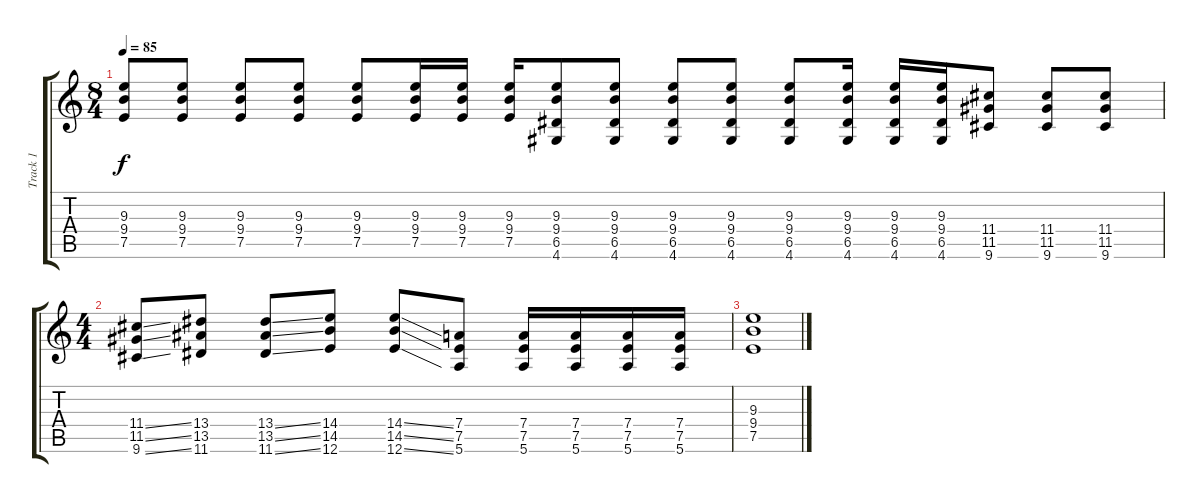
\track ("Track 1" "Track 1") {instrument acousticguitarsteel}
\staff {score tabs}
\tuning (E4 B3 G3 D3 A2 E2) {hide}
\ts (8 4)
\tempo 85
\clef g2
\ks c
(9.3 9.4 7.5).8{dy f} (9.3 9.4 7.5).8 (9.3 9.4 7.5).8 (9.3 9.4 7.5).8 (9.3 9.4 7.5).8 (9.3 9.4 7.5).16 (9.3 9.4 7.5).16 (9.3 9.4 7.5).16 (9.3 9.4 6.5 4.6).8 (9.3 9.4 6.5 4.6).8 (9.3 9.4 6.5 4.6).8 (9.3 9.4 6.5 4.6).8 (9.3 9.4 6.5 4.6).8 (9.3 9.4 6.5 4.6).16 (9.3 9.4 6.5 4.6).16 (9.3 9.4 6.5 4.6).16 (11.4 11.5 9.6).8 (11.4 11.5 9.6).8 (11.4 11.5 9.6).8 |
\ts (4 4)
(11.4{ss} 11.5{ss} 9.6{ss}).8 (13.4 13.5 11.6).8 (13.4{ss} 13.5{ss} 11.6{ss}).8 (14.4 14.5 12.6).8 (14.4{ss} 14.5{ss} 12.6{ss}).8 (7.4 7.5 5.6).8 (7.4 7.5 5.6).16 (7.4 7.5 5.6).16 (7.4 7.5 5.6).16 (7.4 7.5 5.6).16 |
(9.3 9.4 7.5).1
